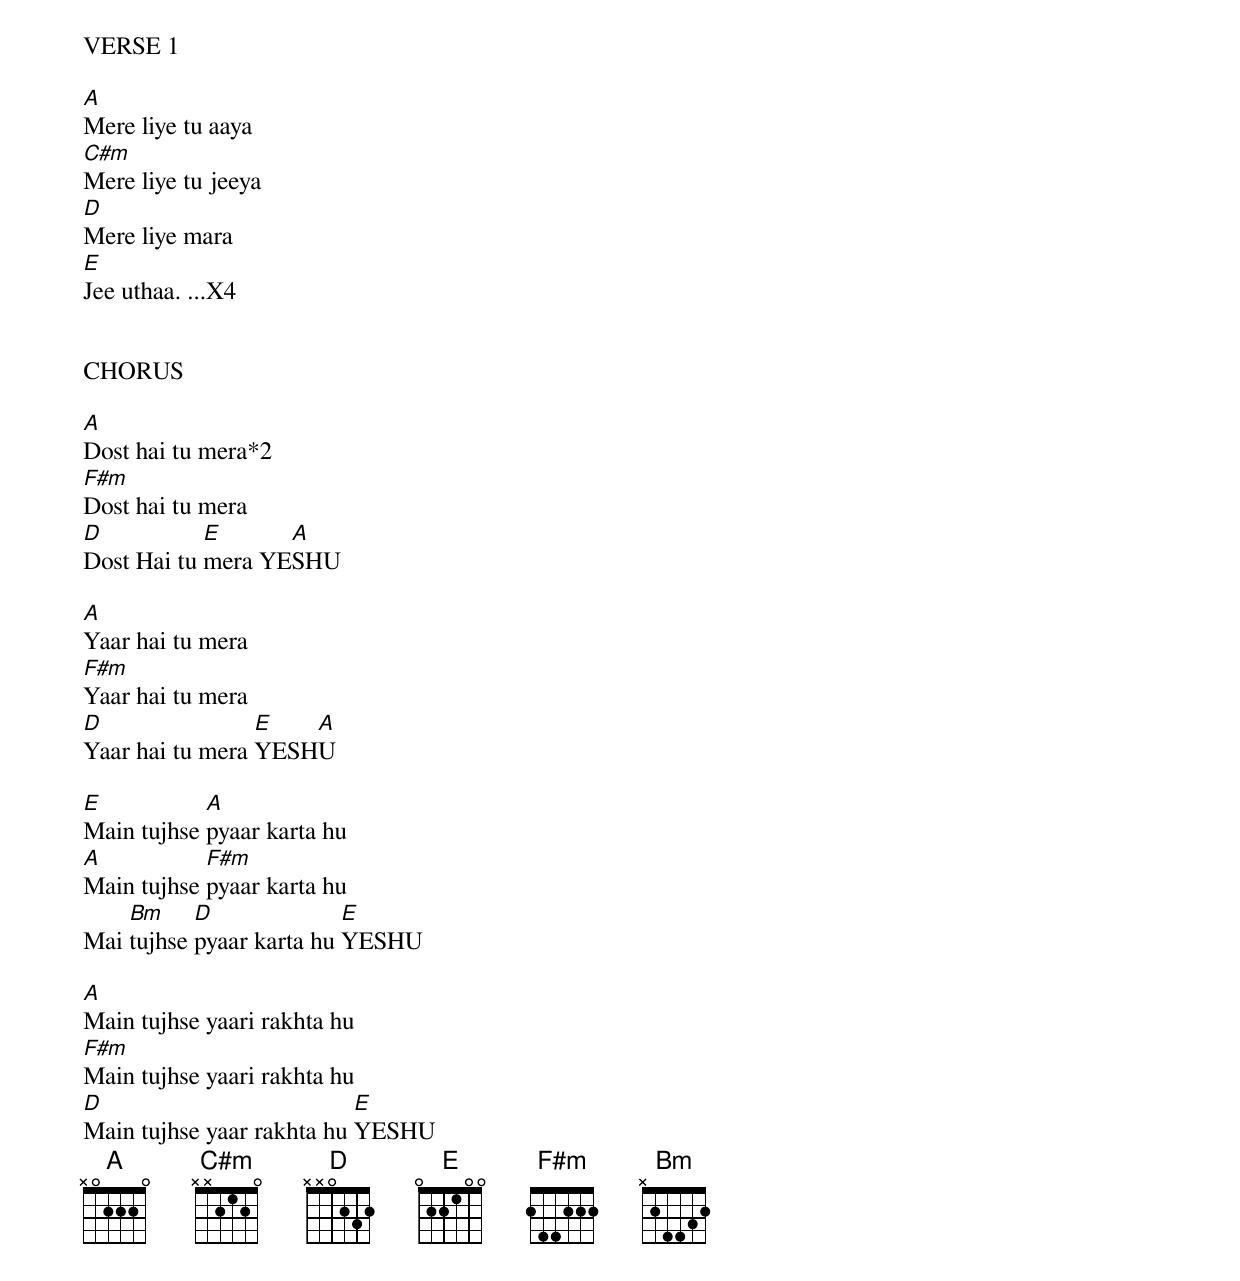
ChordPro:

VERSE 1

[A]Mere liye tu aaya
[C#m]Mere liye tu jeeya
[D]Mere liye mara
[E]Jee uthaa. ...X4


CHORUS

[A]Dost hai tu mera*2
[F#m]Dost hai tu mera
[D]Dost Hai tu [E]mera YE[A]SHU

[A]Yaar hai tu mera
[F#m]Yaar hai tu mera
[D]Yaar hai tu mera [E]YESH[A]U

[E]Main tujhse [A]pyaar karta hu
[A]Main tujhse [F#m]pyaar karta hu
Mai [Bm]tujhse [D]pyaar karta hu [E]YESHU

[A]Main tujhse yaari rakhta hu
[F#m]Main tujhse yaari rakhta hu
[D]Main tujhse yaar rakhta hu [E]YESHU
